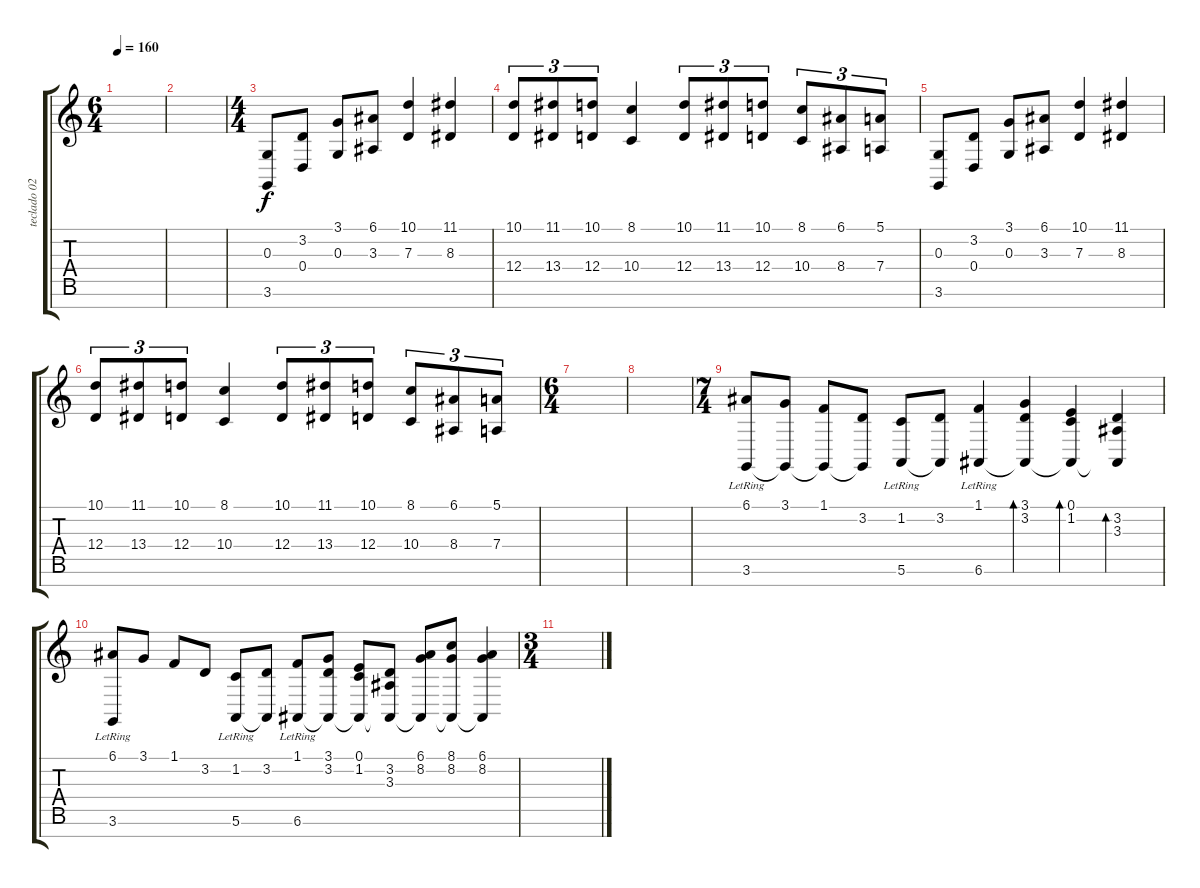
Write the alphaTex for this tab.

\track ("teclado 02" "teclado 02") {instrument acousticgrandpiano}
\staff {score tabs}
\tuning (E4 B3 G3 D3 A2 E2 B1) {hide}
\ts (6 4)
\tempo 160
\clef g2
\ks c
|
|
\ts (4 4)
(0.3 3.6).8 (3.2 0.4).8 (3.1 0.3).8 (6.1 3.3).8 (10.1 7.3).4 (11.1 8.3).4 |
(10.1 12.4).8{tu (3 2)} (11.1 13.4).8{tu (3 2)} (10.1 12.4).8{tu (3 2)} (8.1 10.4).4 (10.1 12.4).8{tu (3 2)} (11.1 13.4).8{tu (3 2)} (10.1 12.4).8{tu (3 2)} (8.1 10.4).8{tu (3 2)} (6.1 8.4).8{tu (3 2)} (5.1 7.4).8{tu (3 2)} |
(0.3 3.6).8 (3.2 0.4).8 (3.1 0.3).8 (6.1 3.3).8 (10.1 7.3).4 (11.1 8.3).4 |
(10.1 12.4).8{tu (3 2)} (11.1 13.4).8{tu (3 2)} (10.1 12.4).8{tu (3 2)} (8.1 10.4).4 (10.1 12.4).8{tu (3 2)} (11.1 13.4).8{tu (3 2)} (10.1 12.4).8{tu (3 2)} (8.1 10.4).8{tu (3 2)} (6.1 8.4).8{tu (3 2)} (5.1 7.4).8{tu (3 2)} |
\ts (6 4)
|
|
\ts (7 4)
(6.1 3.6{lr}).8{volume 16 instrument brightacousticpiano} (3.1 3.6{t}).8 (1.1 3.6{t}).8 (3.2 3.6{t}).8 (1.2 5.6{lr}).8 (3.2 5.6{t}).8 (1.1 6.6{lr}).4 (3.1 3.2 6.6{t}).4{bd 240} (0.1 1.2 6.6{t}).4{bd 240} (3.2 3.3 6.6{t}).4{bd 240} |
(6.1 3.6{lr}).8 3.1.8 1.1.8 3.2.8 (1.2 5.6{lr}).8 (3.2 5.6{t}).8 (1.1 6.6{lr}).8 (3.1 3.2 6.6{t}).8 (0.1 1.2 6.6{t}).8 (3.2 3.3 6.6{t}).8 (6.1 8.2 6.6{t}).8 (8.1 8.2 6.6{t}).8 (6.1 8.2 6.6{t}).4 |
\ts (3 4)
